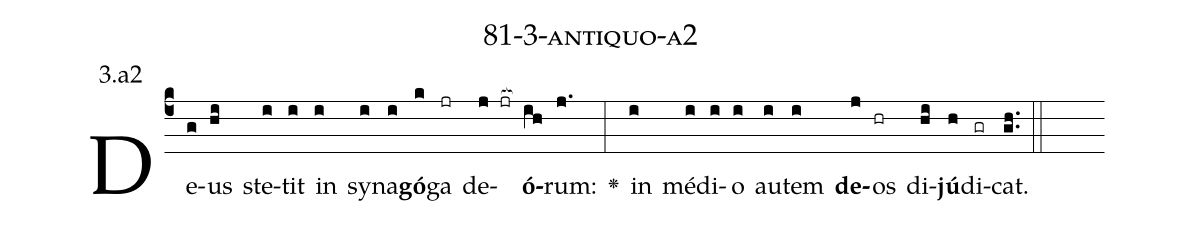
name: 81-3-antiquo-a2;
annotation: 3.a2;
%%
(c4)De(g)us(hi) ste(i)tit(i) in(i) sy(i)na(i)<b>gó</b>(k)ga(jr) de(j jr[ocb:1{])<b>ó</b>(ih[ocb:0}])rum:(j.) <v>\greheightstar</v>(:) in(i) mé(i)di(i)o(i) au(i)tem(i) <b>de</b>(j)os(hr) di(hi)<b>jú</b>(h)di(gr)cat.(gh..) (::)


%E(i) u(i) o(j) u(hi) a(h) e.(gh..) (::)
